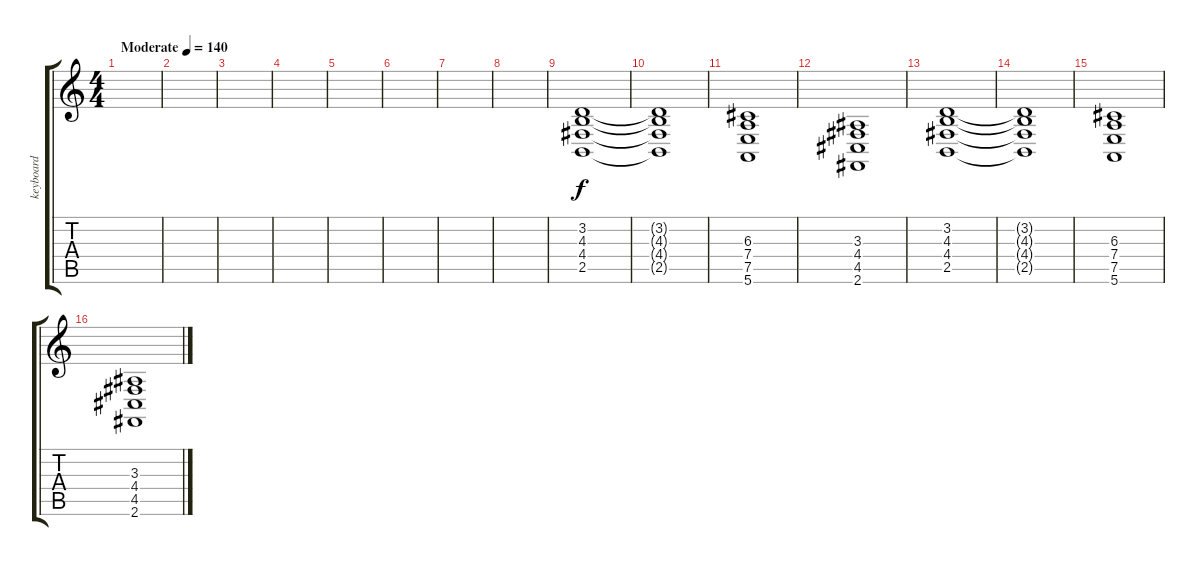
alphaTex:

\track ("keyboard" "keyboard") {instrument stringensemble1}
\staff {score tabs}
\tuning (E4 B3 G3 D3 A2 E2) {hide}
\ts (4 4)
\tempo (140 "Moderate")
\clef g2
\ks c
|
|
|
|
|
|
|
|
(3.2 4.3 4.4 2.5).1{volume 9} |
(3.2{t} 4.3{t} 4.4{t} 2.5{t}).1 |
(6.3 7.4 7.5 5.6).1 |
(3.3 4.4 4.5 2.6).1 |
(3.2 4.3 4.4 2.5).1 |
(3.2{t} 4.3{t} 4.4{t} 2.5{t}).1 |
(6.3 7.4 7.5 5.6).1 |
(3.3 4.4 4.5 2.6).1
